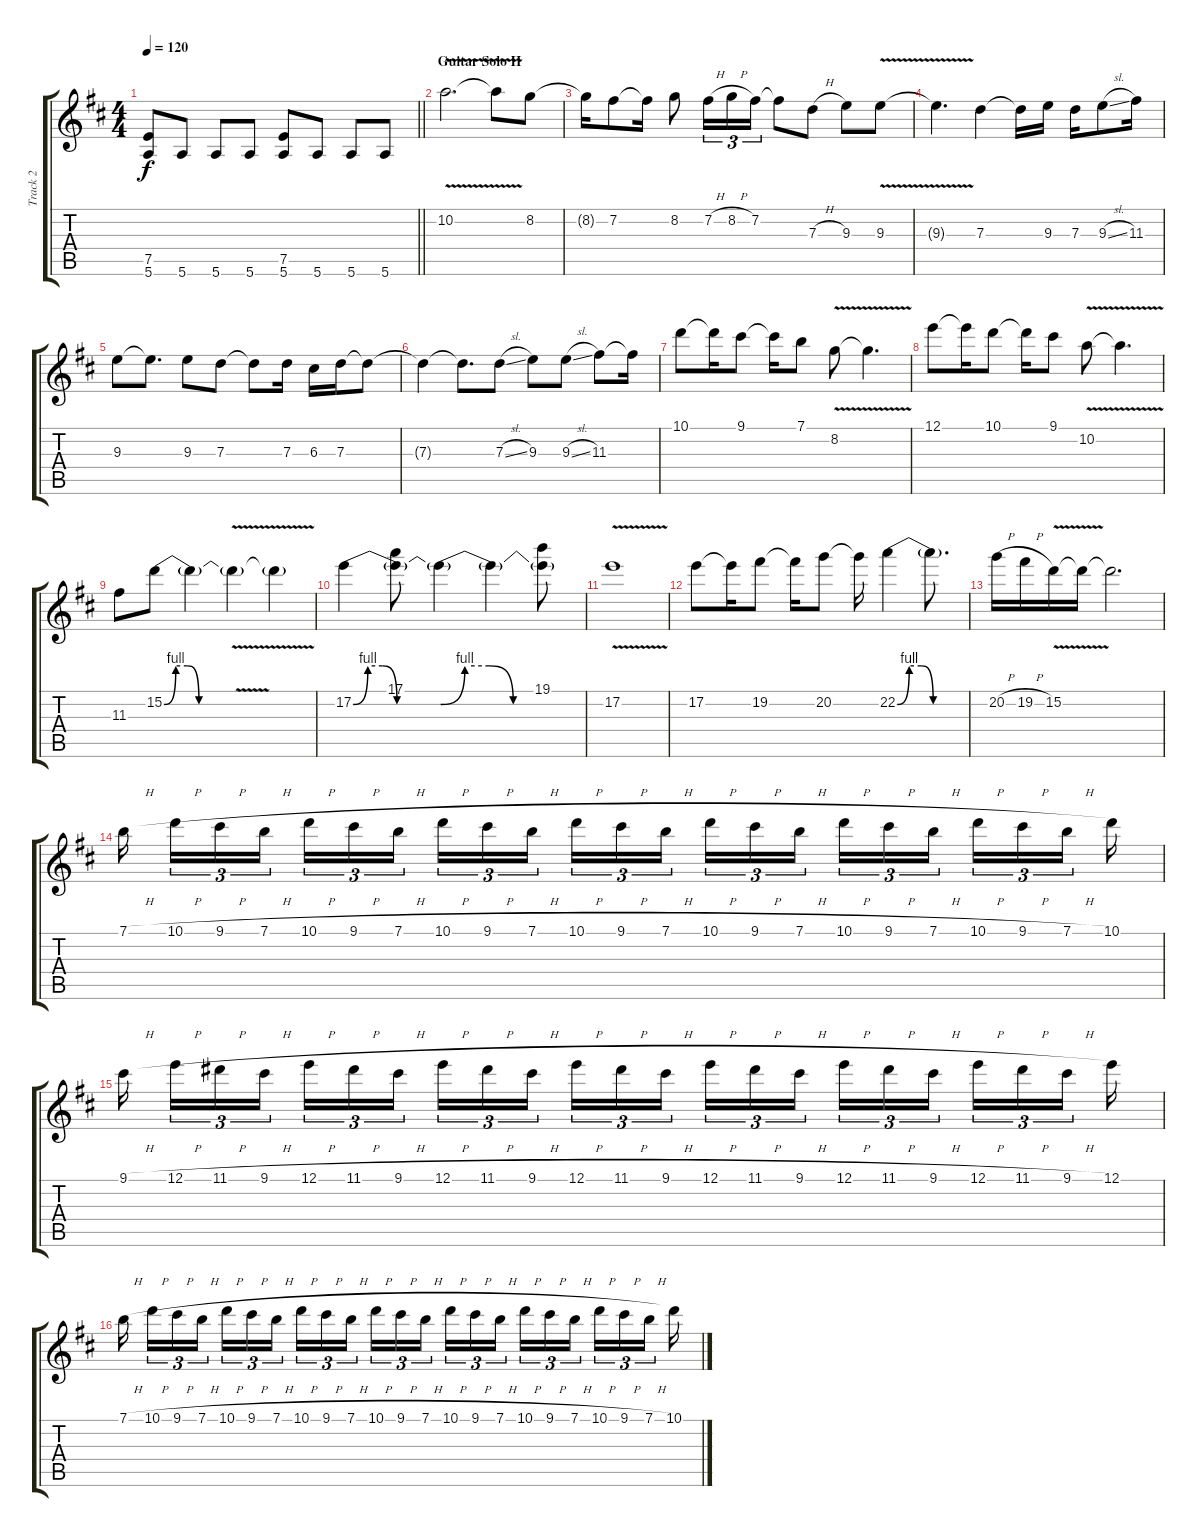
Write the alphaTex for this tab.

\track ("Track 2" "Track 2") {instrument distortionguitar}
\staff {score tabs}
\tuning (E4 B3 G3 D3 A2 E2) {hide}
\ts (4 4)
\tempo 120
\clef g2
\barLineRight lightlight
\ks d
(7.5 5.6).8{dy f} 5.6.8 5.6.8 5.6.8 (7.5 5.6).8 5.6.8 5.6.8 5.6.8 |
\section ("" "Guitar Solo II")
10.2{v}.2{d volume 16} 10.2{t}.8 8.2.8 |
8.2{t}.16 7.2.8 7.2{t}.16 8.2.8 7.2{h}.16{tu (3 2)} 8.2{h}.16{tu (3 2)} 7.2.16{tu (3 2)} 7.2{t}.8 7.3{h}.8 9.3.8 9.3{v}.8 |
9.3{t}.4{d} 7.3.4 7.3{t}.16 9.3.16 7.3.16 9.3{sl}.8 11.3.16 |
9.3.8 9.3{t}.8{d} 9.3.8 7.3.8 7.3{t}.8 7.3.16 6.3.16 7.3.16 7.3{t}.8 |
7.3{t}.4 7.3{t}.8{d} 7.3{sl}.8 9.3.8 9.3{sl}.8 11.3.8 11.3{t}.16 |
10.1.8 10.1{t}.16 9.1.8 9.1{t}.16 7.1.8 8.2{v}.8 8.2{t}.4{d} |
12.1.8 12.1{t}.16 10.1.8 10.1{t}.16 9.1.8 10.2{v}.8 10.2{t}.4{d} |
11.3.8 15.2{be (custom 0 0 10 4 20 4 30 0 60 0)}.8 15.2{t}.4 15.2{v t}.4 15.2{t}.4 |
17.2{be (custom 0 0 10 4 20 4 30 0 60 0)}.4 (17.1 17.2{t}).8 17.2{be (custom 0 0 10 4 20 4 30 0 60 0) t}.4 17.2{t}.4 (19.1 17.2{t}).8 |
17.2{v}.1 |
17.2.8 17.2{t}.16 19.2.8 19.2{t}.16 20.2.8 20.2{t}.16 22.2{be (custom 0 0 10 4 20 4 30 0 60 0)}.4 22.2{t}.8{d} |
20.2{h}.16 19.2{h}.16 15.2{v}.16 15.2{t}.16 15.2{t}.2{d} |
7.1{h}.16{beam splitsecondary} 10.1{h}.16{tu (3 2)} 9.1{h}.16{tu (3 2)} 7.1{h}.16{tu (3 2) beam splitsecondary} 10.1{h}.16{tu (3 2)} 9.1{h}.16{tu (3 2)} 7.1{h}.16{tu (3 2) beam splitsecondary} 10.1{h}.16{tu (3 2)} 9.1{h}.16{tu (3 2)} 7.1{h}.16{tu (3 2) beam splitsecondary} 10.1{h}.16{tu (3 2)} 9.1{h}.16{tu (3 2)} 7.1{h}.16{tu (3 2) beam splitsecondary} 10.1{h}.16{tu (3 2)} 9.1{h}.16{tu (3 2)} 7.1{h}.16{tu (3 2) beam splitsecondary} 10.1{h}.16{tu (3 2)} 9.1{h}.16{tu (3 2)} 7.1{h}.16{tu (3 2) beam splitsecondary} 10.1{h}.16{tu (3 2)} 9.1{h}.16{tu (3 2)} 7.1{h}.16{tu (3 2) beam splitsecondary} 10.1.16 |
9.1{h}.16{beam splitsecondary} 12.1{h}.16{tu (3 2)} 11.1{h}.16{tu (3 2)} 9.1{h}.16{tu (3 2) beam splitsecondary} 12.1{h}.16{tu (3 2)} 11.1{h}.16{tu (3 2)} 9.1{h}.16{tu (3 2) beam splitsecondary} 12.1{h}.16{tu (3 2)} 11.1{h}.16{tu (3 2)} 9.1{h}.16{tu (3 2) beam splitsecondary} 12.1{h}.16{tu (3 2)} 11.1{h}.16{tu (3 2)} 9.1{h}.16{tu (3 2) beam splitsecondary} 12.1{h}.16{tu (3 2)} 11.1{h}.16{tu (3 2)} 9.1{h}.16{tu (3 2) beam splitsecondary} 12.1{h}.16{tu (3 2)} 11.1{h}.16{tu (3 2)} 9.1{h}.16{tu (3 2) beam splitsecondary} 12.1{h}.16{tu (3 2)} 11.1{h}.16{tu (3 2)} 9.1{h}.16{tu (3 2) beam splitsecondary} 12.1.16 |
7.1{h}.16{beam splitsecondary} 10.1{h}.16{tu (3 2)} 9.1{h}.16{tu (3 2)} 7.1{h}.16{tu (3 2) beam splitsecondary} 10.1{h}.16{tu (3 2)} 9.1{h}.16{tu (3 2)} 7.1{h}.16{tu (3 2) beam splitsecondary} 10.1{h}.16{tu (3 2)} 9.1{h}.16{tu (3 2)} 7.1{h}.16{tu (3 2) beam splitsecondary} 10.1{h}.16{tu (3 2)} 9.1{h}.16{tu (3 2)} 7.1{h}.16{tu (3 2) beam splitsecondary} 10.1{h}.16{tu (3 2)} 9.1{h}.16{tu (3 2)} 7.1{h}.16{tu (3 2) beam splitsecondary} 10.1{h}.16{tu (3 2)} 9.1{h}.16{tu (3 2)} 7.1{h}.16{tu (3 2) beam splitsecondary} 10.1{h}.16{tu (3 2)} 9.1{h}.16{tu (3 2)} 7.1{h}.16{tu (3 2) beam splitsecondary} 10.1.16
